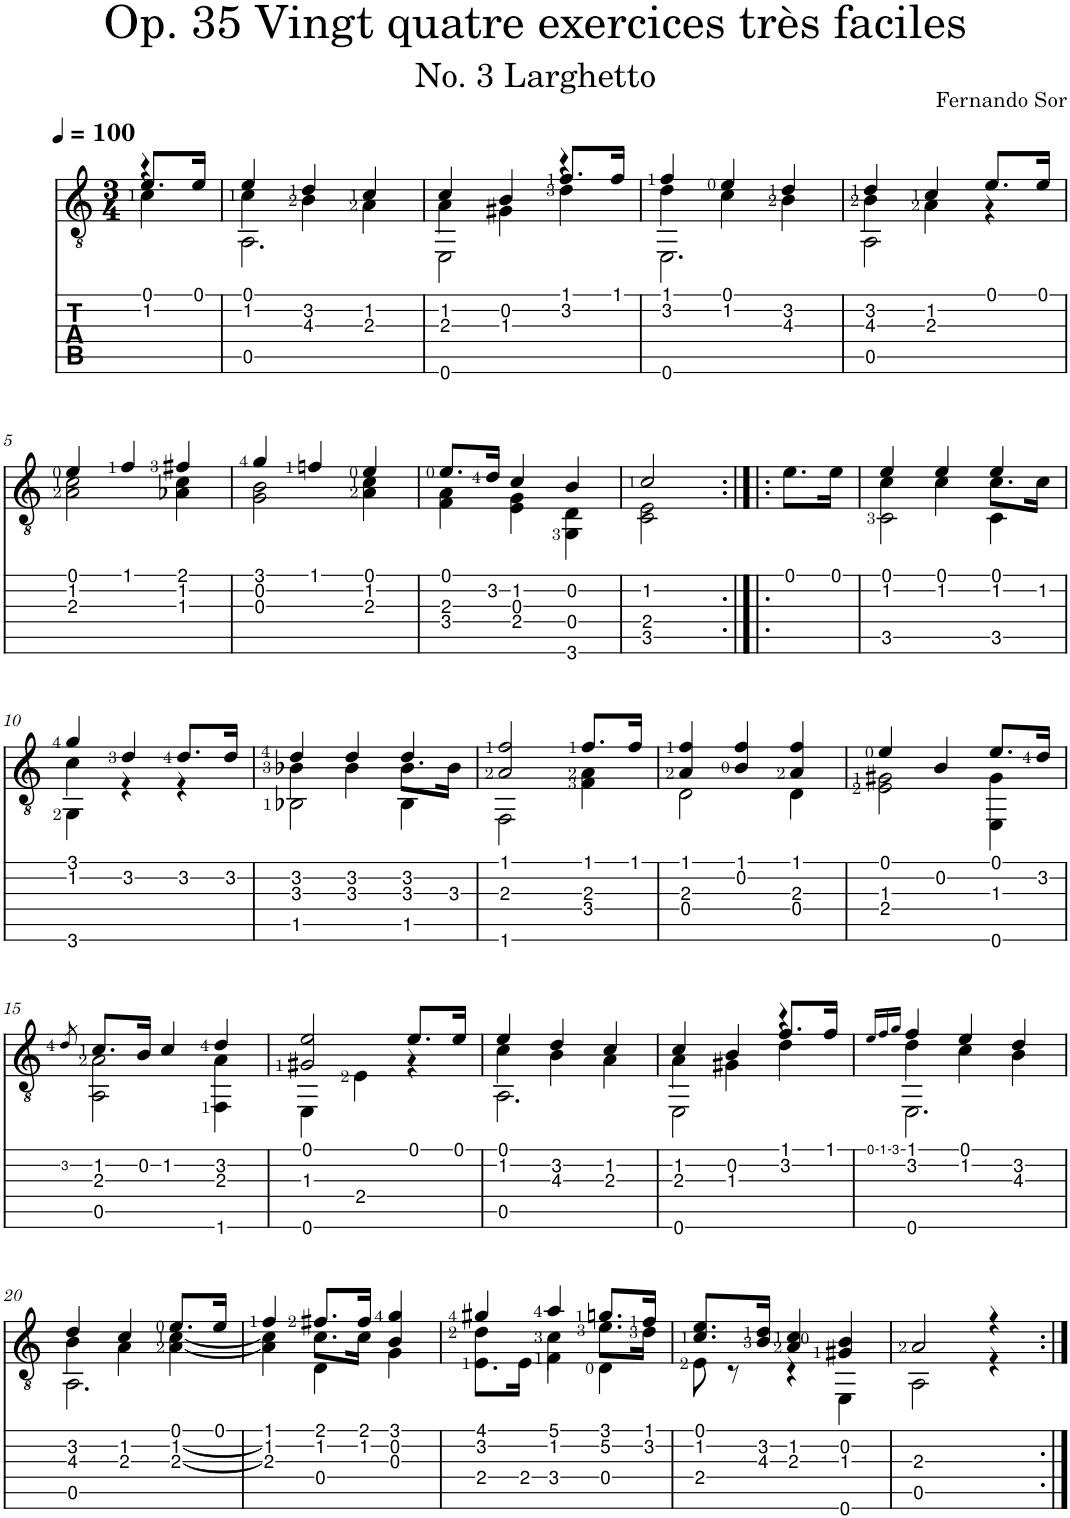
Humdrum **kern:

**kern	**kern
*part1	*part1
*staff2	*staff1
*I"Classical Guitar	*
*I'Guit.	*
*stria6	*
*	*clefGv2
*k[]	*k[]
*a:	*a:
*M3/4	*M3/4
*MM100	*MM100
=	=
*^	*^
*	*^	*	*^
8.eL	4r	4c	8.e/L	4r	4c\
16eJk	.	.	16e/Jk	.	.
=1	=1	=1	=1	=1	=1
4e	2.AA	4c	4e/	2.AA\	4c\
4d	.	4B	4d/	.	4B\
4c	.	4A	4c/	.	4A\
=2	=2	=2	=2	=2	=2
4c	2EE	4A	4c/	2EE\	4A\
4B	.	4G#X	4B/	.	4G#X\
8.fL	4r	4d	8.f/L	4r	4d\
16fJk	.	.	16f/Jk	.	.
=3	=3	=3	=3	=3	=3
4f	2.EE	4d	4f/	2.EE\	4d\
4e	.	4c	4e/	.	4c\
4d	.	4B	4d/	.	4B\
=4	=4	=4	=4	=4	=4
4d	2AA	4B	4d/	2AA\	4B\
4c	.	4A	4c/	.	4A\
8.eL	4r	4r	8.e/L	4r	4ryy
16eJk	.	.	16e/Jk	.	.
*	*v	*v	*	*	*
*	*	*	*v	*v
!!LO:LB:g=z
=5	=5	=5	=5
4e	2A 2c	4e/	2A\ 2c\
4f	.	4f/	.
4f#X	4A-X 4c	4f#X/	4A-X\ 4c\
=6	=6	=6	=6
4g	2G 2B	4g/	2G\ 2B\
4fn	.	4fn/	.
4e	4A 4c	4e/	4A\ 4c\
=7	=7	=7	=7
8.eL	4F 4A	8.e/L	4F\ 4A\
16dJk	.	16d/Jk	.
4c	4E 4G	4c/	4E\ 4G\
4B	4GG 4D	4B/	4GG\ 4D\
=8	=8	=8	=8
2c	2C 2E	2c/	2C\ 2E\
*v	*v	*	*
*	*v	*v
=8X1:|!|:	=8X1:|!|:
8.eL	8.e\L
16eJk	16e\Jk
=9	=9
*^	*^
*	*^	*	*^
4e	2C	4c	4e/	2C\	4c\
4e	.	4c	4e/	.	4c\
4e	4C	8.cL	4e/	4C\	8.c\L
.	.	16cJk	.	.	16c\Jk
!!LO:LB:g=z	!!	!!
=10	=10	=10	=10	=10	=10
4g	4GG	4c	4g/	4GG\	4c\
4d	4r	4r	4d/	4r	4ryy
8.dL	4r	4r	8.d/L	4r	4ryy
16dJk	.	.	16d/Jk	.	.
=11	=11	=11	=11	=11	=11
4d	2BB-X	4B-X	4d/	2BB-X\	4B-X\
4d	.	4B-	4d/	.	4B-\
4d	4BB-	8.B-L	4d/	4BB-\	8.B-\L
.	.	16B-Jk	.	.	16B-\Jk
*	*v	*v	*	*	*
*	*	*	*v	*v
=12	=12	=12	=12
2A 2f	2FF	2A/ 2f/	2FF\
8.fL	4F 4A	8.f/L	4F\ 4A\
16fJk	.	16f/Jk	.
=13	=13	=13	=13
4A 4f	2D	4A/ 4f/	2D\
4B 4f	.	4B/ 4f/	.
4A 4f	4D	4A/ 4f/	4D\
=14	=14	=14	=14
4e	2E 2G#X	4e/	2E\ 2G#X\
4B	.	4B/	.
8.eL	4EE 4G#	8.e/L	4EE\ 4G#\
16dJk	.	16d/Jk	.
!!LO:LB:g=z	!!
=15	=15	=15	=15
qd	.	8qd/	.
8.cL	2AA 2A	8.c/L	2AA\ 2A\
16BJk	.	16B/Jk	.
4c	.	4c/	.
4d	4FF 4A	4d/	4FF\ 4A\
=16	=16	=16	=16
2G#X 2e	4EE	2G#X/ 2e/	4EE\
.	4E	.	4E\
8.eL	4r	8.e/L	4r
16eJk	.	16e/Jk	.
=17	=17	=17	=17
*	*^	*	*^
4e	2.AA	4c	4e/	2.AA\	4c\
4d	.	4B	4d/	.	4B\
4c	.	4A	4c/	.	4A\
=18	=18	=18	=18	=18	=18
4c	2EE	4A	4c/	2EE\	4A\
4B	.	4G#X	4B/	.	4G#X\
8.fL	4r	4d	8.f/L	4r	4d\
16fJk	.	.	16f/Jk	.	.
=19	=19	=19	=19	=19	=19
qe	.	.	16qe/LL	.	.
qf	.	.	16qf/	.	.
qg	.	.	16qg/JJ	.	.
4f	2.EE	4d	4f/	2.EE\	4d\
4e	.	4c	4e/	.	4c\
4d	.	4B	4d/	.	4B\
!!LO:LB:g=z	!!	!!
=20	=20	=20	=20	=20	=20
4d	2.AA	4B	4d/	2.AA\	4B\
4c	.	4A	4c/	.	4A\
8.eL	.	[<4A [<4c	8.e/L	.	[<4A\ [<4c\
16eJk	.	.	16e/Jk	.	.
=21	=21	=21	=21	=21	=21
4f	4ryy	4A] 4c]	4f/	4ryy	4A\] 4c\]
8.f#XL	4D	8.cL	8.f#X/L	4D\	8.c\L
16f#Jk	.	16cJk	16f#/Jk	.	16c\Jk
4g	4G	4B	4g/	4G\	4B/
=22	=22	=22	=22	=22	=22
4g#X	8.EL	4d	4g#X/	8.E\L	4d\
.	16EJk	.	.	16E\Jk	.
4a	4F	4c	4a/	4F\	4c\
8.gnL	4D	8.eL	8.gn/L	4D\	8.e\L
16fJk	.	16dJk	16f/Jk	.	16d\Jk
*	*v	*v	*	*	*
*	*	*	*v	*v
=23	=23	=23	=23
8.c\ 8.e\L	8E	8.c/ 8.e/L	8E\
.	8r	.	8r
16B\ 16d\Jk	.	16B/ 16d/Jk	.
4A 4c	4r	4A/ 4c/	4r
4G#X 4B	4EE	4G#X/ 4B/	4EE\
=24	=24	=24	=24
2A	2AA	2A/	2AA\
4r	4r	4r	4r
*v	*v	*	*
*	*v	*v
=:|!	=:|!
*-	*-
